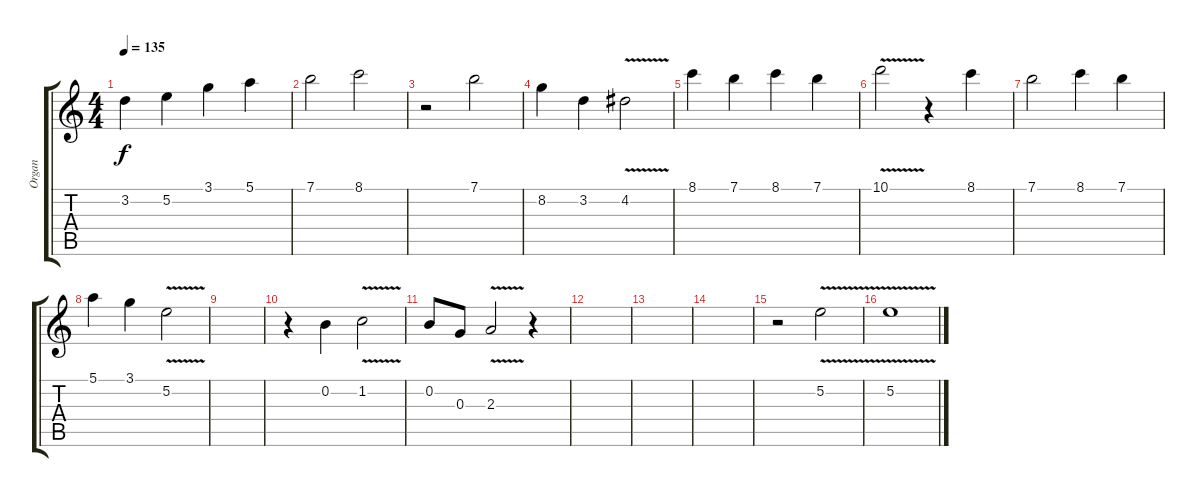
\track ("Organ" "Organ") {instrument electricguitarjazz}
\staff {score tabs}
\tuning (E4 B3 G3 D3 A2 E2) {hide}
\ts (4 4)
\tempo 135
\clef g2
\ks c
3.2.4{dy f} 5.2.4 3.1.4 5.1.4 |
7.1.2 8.1.2 |
r.2 7.1.2 |
8.2.4 3.2.4 4.2{v}.2 |
8.1.4 7.1.4 8.1.4 7.1.4 |
10.1{v}.2 r.4 8.1.4 |
7.1.2 8.1.4 7.1.4 |
5.1.4 3.1.4 5.2{v}.2 |
|
r.4 0.2.4 1.2{v}.2 |
0.2.8 0.3.8 2.3{v}.2 r.4 |
|
|
|
r.2 5.2{v}.2 |
5.2{v}.1
